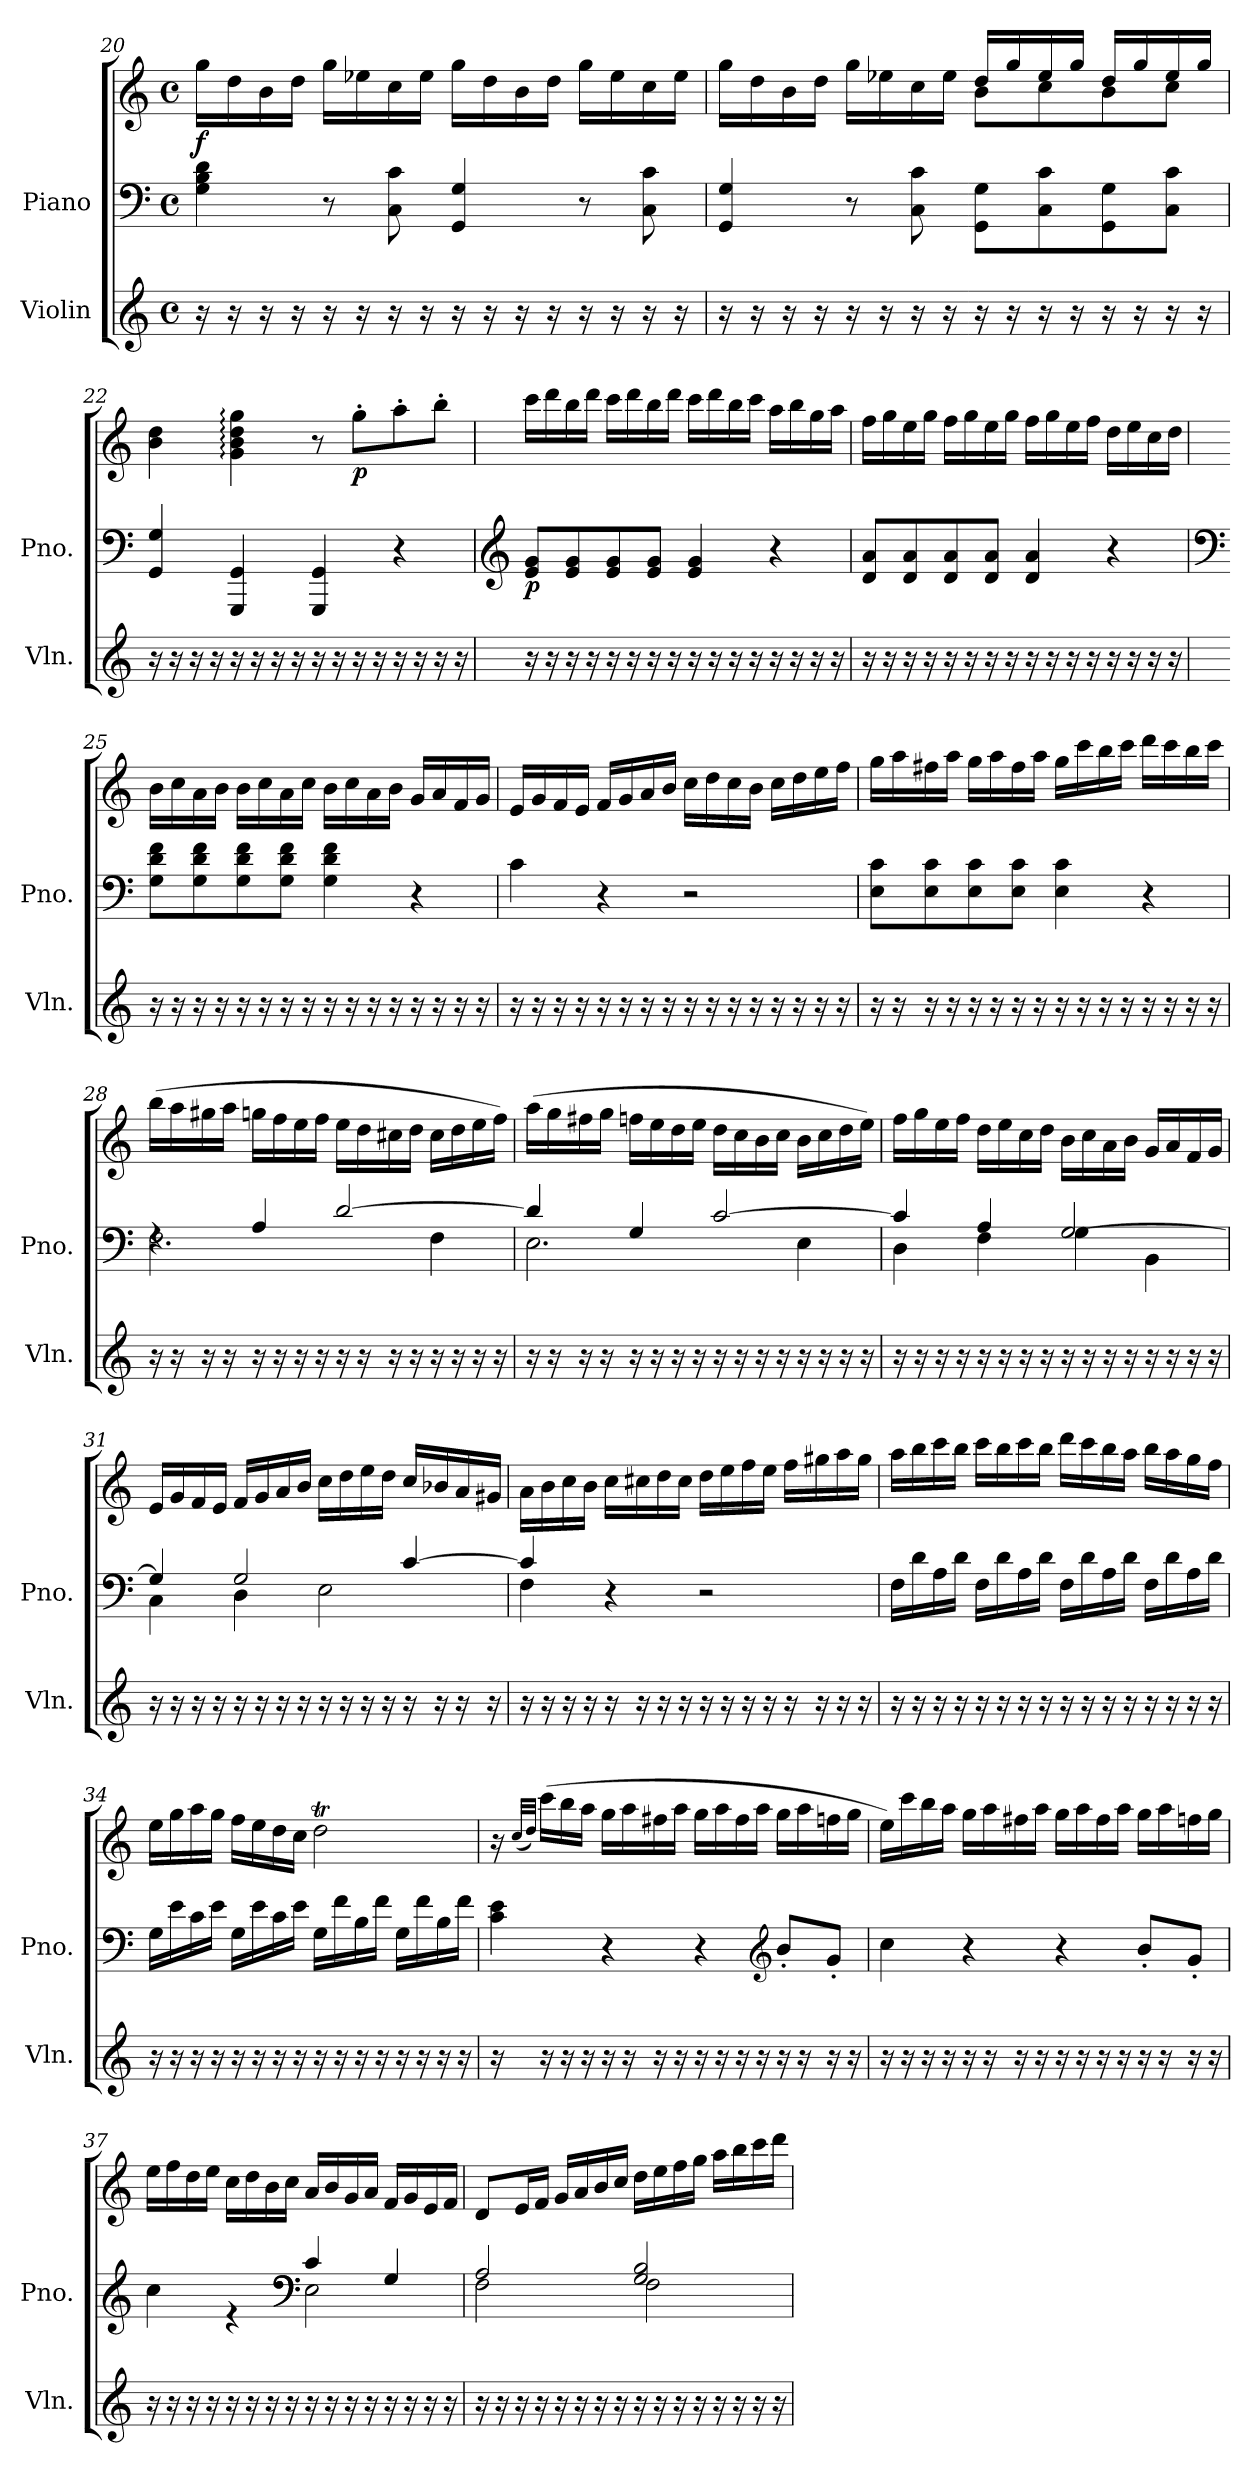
**kern	**kern	**kern	**dynam
*part2	*part1	*part1	*part1
*staff3	*staff2	*staff1	*staff1/2
*I"Violin	*I"Piano	*	*
*I'Vln.	*I'Pno.	*	*
*clefG2	*clefF4	*clefG2	*
*k[]	*k[]	*k[]	*
*M4/4	*M4/4	*M4/4	*
*met(c)	*met(c)	*met(c)	*
=20	=20	=20	=20
!	!	!	!LO:DY:b
16r	4G\ 4B\ 4d\	16gg\LL	f
16r	.	16dd\	.
16r	.	16b\	.
16r	.	16dd\JJ	.
16r	8r	16gg\LL	.
16r	.	16ee-X\	.
16r	8C\ 8c\	16cc\	.
16r	.	16ee-\JJ	.
16r	4GG/ 4G/	16gg\LL	.
16r	.	16dd\	.
16r	.	16b\	.
16r	.	16dd\JJ	.
16r	8r	16gg\LL	.
16r	.	16ee-\	.
16r	8C\ 8c\	16cc\	.
16r	.	16ee-\JJ	.
=21	=21	=21	=21
*	*	*^	*
16r	4GG/ 4G/	16gg\LL	2ryy	.
16r	.	16dd\	.	.
16r	.	16b\	.	.
16r	.	16dd\JJ	.	.
16r	8r	16gg\LL	.	.
16r	.	16ee-X\	.	.
16r	8C\ 8c\	16cc\	.	.
16r	.	16ee-\JJ	.	.
16r	8GG\ 8G\L	16dd/LL	8b\L	.
16r	.	16gg/	.	.
16r	8C\ 8c\	16ee-/	8cc\	.
16r	.	16gg/JJ	.	.
16r	8GG\ 8G\	16dd/LL	8b\	.
16r	.	16gg/	.	.
16r	8C\ 8c\J	16ee-/	8cc\J	.
16r	.	16gg/JJ	.	.
*	*	*v	*v	*
!!LO:LB:g=z
=22	=22	=22	=22
16r	4GG/ 4G/	4b\ 4dd\	.
16r	.	.	.
16r	.	.	.
16r	.	.	.
16r	4GGG/ 4GG/	4g\: 4b\: 4dd\: 4gg\:	.
16r	.	.	.
16r	.	.	.
16r	.	.	.
16r	4GGG/ 4GG/	8r	.
16r	.	.	.
!	!	!	!LO:DY:b
16r	.	8gg'\L	p
16r	.	.	.
16r	4r	8aa'\	.
16r	.	.	.
16r	.	8bb'\J	.
16r	.	.	.
=23	=23	=23	=23
*	*clefG2	*	*
!	!	!	!LO:DY:b=2
16r	8e/ 8g/L	16ccc\LL	p
16r	.	16ddd\	.
16r	8e/ 8g/	16bb\	.
16r	.	16ddd\JJ	.
16r	8e/ 8g/	16ccc\LL	.
16r	.	16ddd\	.
16r	8e/ 8g/J	16bb\	.
16r	.	16ddd\JJ	.
16r	4e/ 4g/	16ccc\LL	.
16r	.	16ddd\	.
16r	.	16bb\	.
16r	.	16ccc\JJ	.
16r	4r	16aa\LL	.
16r	.	16bb\	.
16r	.	16gg\	.
16r	.	16aa\JJ	.
=24	=24	=24	=24
16r	8d/ 8a/L	16ff\LL	.
16r	.	16gg\	.
16r	8d/ 8a/	16ee\	.
16r	.	16gg\JJ	.
16r	8d/ 8a/	16ff\LL	.
16r	.	16gg\	.
16r	8d/ 8a/J	16ee\	.
16r	.	16gg\JJ	.
16r	4d/ 4a/	16ff\LL	.
16r	.	16gg\	.
16r	.	16ee\	.
16r	.	16ff\JJ	.
16r	4r	16dd\LL	.
16r	.	16ee\	.
16r	.	16cc\	.
16r	.	16dd\JJ	.
!!LO:PB:g=z
=25	=25	=25	=25
*	*clefF4	*	*
16r	8G\ 8d\ 8f\L	16b\LL	.
16r	.	16cc\	.
16r	8G\ 8d\ 8f\	16a\	.
16r	.	16b\JJ	.
16r	8G\ 8d\ 8f\	16b\LL	.
16r	.	16cc\	.
16r	8G\ 8d\ 8f\J	16a\	.
16r	.	16cc\JJ	.
16r	4G\ 4d\ 4f\	16b\LL	.
16r	.	16cc\	.
16r	.	16a\	.
16r	.	16b\JJ	.
16r	4r	16g/LL	.
16r	.	16a/	.
16r	.	16f/	.
16r	.	16g/JJ	.
=26	=26	=26	=26
16r	4c\	16e/LL	.
16r	.	16g/	.
16r	.	16f/	.
16r	.	16e/JJ	.
16r	4r	16f/LL	.
16r	.	16g/	.
16r	.	16a/	.
16r	.	16b/JJ	.
16r	2r	16cc\LL	.
16r	.	16dd\	.
16r	.	16cc\	.
16r	.	16b\JJ	.
16r	.	16cc\LL	.
16r	.	16dd\	.
16r	.	16ee\	.
16r	.	16ff\JJ	.
=27	=27	=27	=27
16r	8E\ 8c\L	16gg\LL	.
16r	.	16aa\	.
16r	8E\ 8c\	16ff#X\	.
16r	.	16aa\JJ	.
16r	8E\ 8c\	16gg\LL	.
16r	.	16aa\	.
16r	8E\ 8c\J	16ff#\	.
16r	.	16aa\JJ	.
16r	4E\ 4c\	16gg\LL	.
16r	.	16ccc\	.
16r	.	16bb\	.
16r	.	16ccc\JJ	.
16r	4r	16ddd\LL	.
16r	.	16ccc\	.
16r	.	16bb\	.
16r	.	16ccc\JJ	.
!!LO:LB:g=z
=28	=28	=28	=28
*	*^	*	*
16r	4rF	2.F\	(>16bb\LL	.
16r	.	.	16aa\	.
16r	.	.	16gg#X\	.
16r	.	.	16aa\JJ	.
16r	4A/	.	16ggn\LL	.
16r	.	.	16ff\	.
16r	.	.	16ee\	.
16r	.	.	16ff\JJ	.
16r	[2d/	.	16ee\LL	.
16r	.	.	16dd\	.
16r	.	.	16cc#X\	.
16r	.	.	16dd\JJ	.
16r	.	4F\	16cc#\LL	.
16r	.	.	16dd\	.
16r	.	.	16ee\	.
16r	.	.	16ff\JJ)	.
=29	=29	=29	=29	=29
16r	4d/]	2.E\	(>16aa\LL	.
16r	.	.	16gg\	.
16r	.	.	16ff#X\	.
16r	.	.	16gg\JJ	.
16r	4G/	.	16ffn\LL	.
16r	.	.	16ee\	.
16r	.	.	16dd\	.
16r	.	.	16ee\JJ	.
16r	[2c/	.	16dd\LL	.
16r	.	.	16cc\	.
16r	.	.	16b\	.
16r	.	.	16cc\JJ	.
16r	.	4E\	16b\LL	.
16r	.	.	16cc\	.
16r	.	.	16dd\	.
16r	.	.	16ee\JJ)	.
=30	=30	=30	=30	=30
16r	4c/]	4D\	16ff\LL	.
16r	.	.	16gg\	.
16r	.	.	16ee\	.
16r	.	.	16ff\JJ	.
16r	4A/	4F\	16dd\LL	.
16r	.	.	16ee\	.
16r	.	.	16cc\	.
16r	.	.	16dd\JJ	.
16r	[2G/	4G\	16b\LL	.
16r	.	.	16cc\	.
16r	.	.	16a\	.
16r	.	.	16b\JJ	.
16r	.	4BB\	16g/LL	.
16r	.	.	16a/	.
16r	.	.	16f/	.
16r	.	.	16g/JJ	.
!!LO:LB:g=z
=31	=31	=31	=31	=31
16r	4G/]	4C\	16e/LL	.
16r	.	.	16g/	.
16r	.	.	16f/	.
16r	.	.	16e/JJ	.
16r	2G/	4D\	16f/LL	.
16r	.	.	16g/	.
16r	.	.	16a/	.
16r	.	.	16b/JJ	.
16r	.	2E\	16cc\LL	.
16r	.	.	16dd\	.
16r	.	.	16ee\	.
16r	.	.	16dd\JJ	.
16r	[4c/	.	16cc/LL	.
16r	.	.	16b-X/	.
16r	.	.	16a/	.
16r	.	.	16g#X/JJ	.
=32	=32	=32	=32	=32
16r	4c/]	4F\	16a\LL	.
16r	.	.	16b\	.
16r	.	.	16cc\	.
16r	.	.	16b\JJ	.
16r	4r	4ryy	16cc\LL	.
16r	.	.	16cc#X\	.
16r	.	.	16dd\	.
16r	.	.	16cc#\JJ	.
16r	2r	2ryy	16dd\LL	.
16r	.	.	16ee\	.
16r	.	.	16ff\	.
16r	.	.	16ee\JJ	.
16r	.	.	16ff\LL	.
16r	.	.	16gg#X\	.
16r	.	.	16aa\	.
16r	.	.	16gg#\JJ	.
*	*v	*v	*	*
=33	=33	=33	=33
16r	16F\LL	16aa\LL	.
16r	16d\	16bb\	.
16r	16A\	16ccc\	.
16r	16d\JJ	16bb\JJ	.
16r	16F\LL	16ccc\LL	.
16r	16d\	16bb\	.
16r	16A\	16ccc\	.
16r	16d\JJ	16bb\JJ	.
16r	16F\LL	16ddd\LL	.
16r	16d\	16ccc\	.
16r	16A\	16bb\	.
16r	16d\JJ	16aa\JJ	.
16r	16F\LL	16bb\LL	.
16r	16d\	16aa\	.
16r	16A\	16gg\	.
16r	16d\JJ	16ff\JJ	.
!!LO:LB:g=z
=34	=34	=34	=34
16r	16G\LL	16ee\LL	.
16r	16e\	16gg\	.
16r	16c\	16aa\	.
16r	16e\JJ	16gg\JJ	.
16r	16G\LL	16ff\LL	.
16r	16e\	16ee\	.
16r	16c\	16dd\	.
16r	16e\JJ	16cc\JJ	.
16r	16G\LL	2ddT\	.
16r	16f\	.	.
16r	16B\	.	.
16r	16f\JJ	.	.
16r	16G\LL	.	.
16r	16f\	.	.
16r	16B\	.	.
16r	16f\JJ	.	.
=35	=35	=35	=35
16r	4c\ 4e\	16r	.
.	.	(<32qcc/LLL	.
.	.	32qdd/JJJ)	.
16r	.	(>16ccc\LL	.
16r	.	16bb\	.
16r	.	16aa\JJ	.
16r	4r	16gg\LL	.
16r	.	16aa\	.
16r	.	16ff#X\	.
16r	.	16aa\JJ	.
16r	4r	16gg\LL	.
16r	.	16aa\	.
16r	.	16ff#\	.
16r	.	16aa\JJ	.
*	*clefG2	*	*
16r	8b'/L	16gg\LL	.
16r	.	16aa\	.
16r	8g'/J	16ffn\	.
16r	.	16gg\JJ	.
=36	=36	=36	=36
16r	4cc\	16ee\LL)	.
16r	.	16ccc\	.
16r	.	16bb\	.
16r	.	16aa\JJ	.
16r	4r	16gg\LL	.
16r	.	16aa\	.
16r	.	16ff#X\	.
16r	.	16aa\JJ	.
16r	4r	16gg\LL	.
16r	.	16aa\	.
16r	.	16ff#\	.
16r	.	16aa\JJ	.
16r	8b'/L	16gg\LL	.
16r	.	16aa\	.
16r	8g'/J	16ffn\	.
16r	.	16gg\JJ	.
!!LO:PB:g=z
=37	=37	=37	=37
*	*^	*	*
16r	4cc\	2ryy	16ee\LL	.
16r	.	.	16ff\	.
16r	.	.	16dd\	.
16r	.	.	16ee\JJ	.
16r	4re	.	16cc\LL	.
16r	.	.	16dd\	.
16r	.	.	16b\	.
16r	.	.	16cc\JJ	.
*	*clefF4	*	*	*
16r	4c/	2E\	16a/LL	.
16r	.	.	16b/	.
16r	.	.	16g/	.
16r	.	.	16a/JJ	.
16r	4G/	.	16f/LL	.
16r	.	.	16g/	.
16r	.	.	16e/	.
16r	.	.	16f/JJ	.
=38	=38	=38	=38	=38
16r	2A/	2F\	8d/L	.
16r	.	.	.	.
16r	.	.	16e/L	.
16r	.	.	16f/JJ	.
16r	.	.	16g/LL	.
16r	.	.	16a/	.
16r	.	.	16b/	.
16r	.	.	16cc/JJ	.
16r	2G/ 2B/	2F\	16dd\LL	.
16r	.	.	16ee\	.
16r	.	.	16ff\	.
16r	.	.	16gg\JJ	.
16r	.	.	16aa\LL	.
16r	.	.	16bb\	.
16r	.	.	16ccc\	.
16r	.	.	16ddd\JJ	.
*	*v	*v	*	*
=	=	=	=
*-	*-	*-	*-
